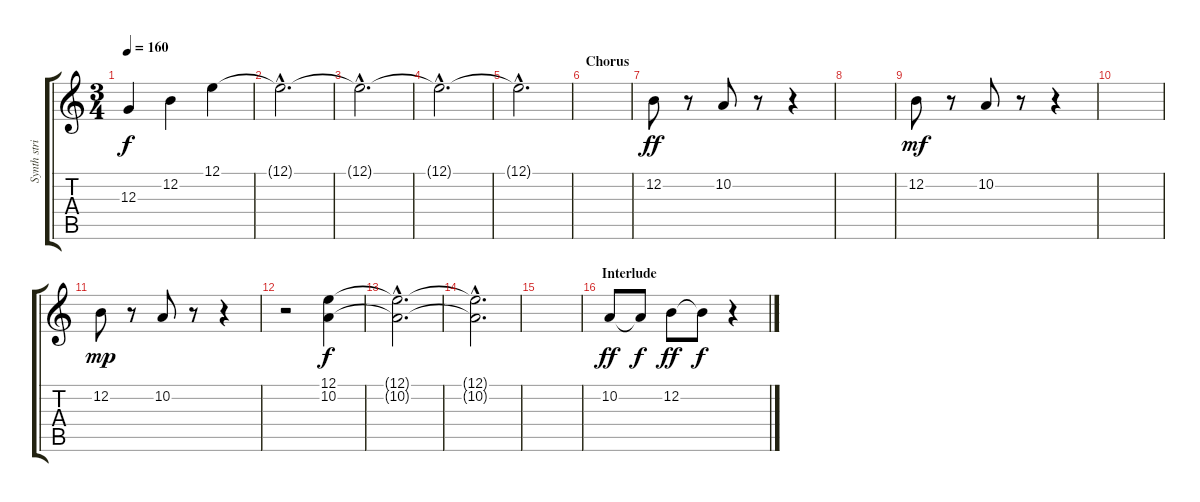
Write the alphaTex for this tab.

\track ("Synth string" "Synth stri") {instrument synthstrings1}
\staff {score tabs}
\tuning (E4 B3 G3 D3 A2 E2) {hide}
\ts (3 4)
\tempo 160
\clef g2
\ks c
12.3.4{dy f} 12.2.4 12.1.4 |
12.1{hac t}.2{d} |
12.1{hac t}.2{d} |
12.1{hac t}.2{d} |
12.1{hac t}.2{d} |
\section ("" "Chorus")
|
12.2.8{dy ff} r.8 10.2.8 r.8 r.4 |
|
12.2.8{dy mf} r.8 10.2.8 r.8 r.4 |
|
12.2.8{dy mp} r.8 10.2.8 r.8 r.4 |
r.2 (12.1 10.2).4{dy f} |
(12.1{hac t} 10.2{hac t}).2{d} |
(12.1{hac t} 10.2{hac t}).2{d} |
|
\section ("" "Interlude")
10.2.8{dy ff} 10.2{t}.8{dy f} 12.2.8{dy ff} 12.2{t}.8{dy f} r.4
